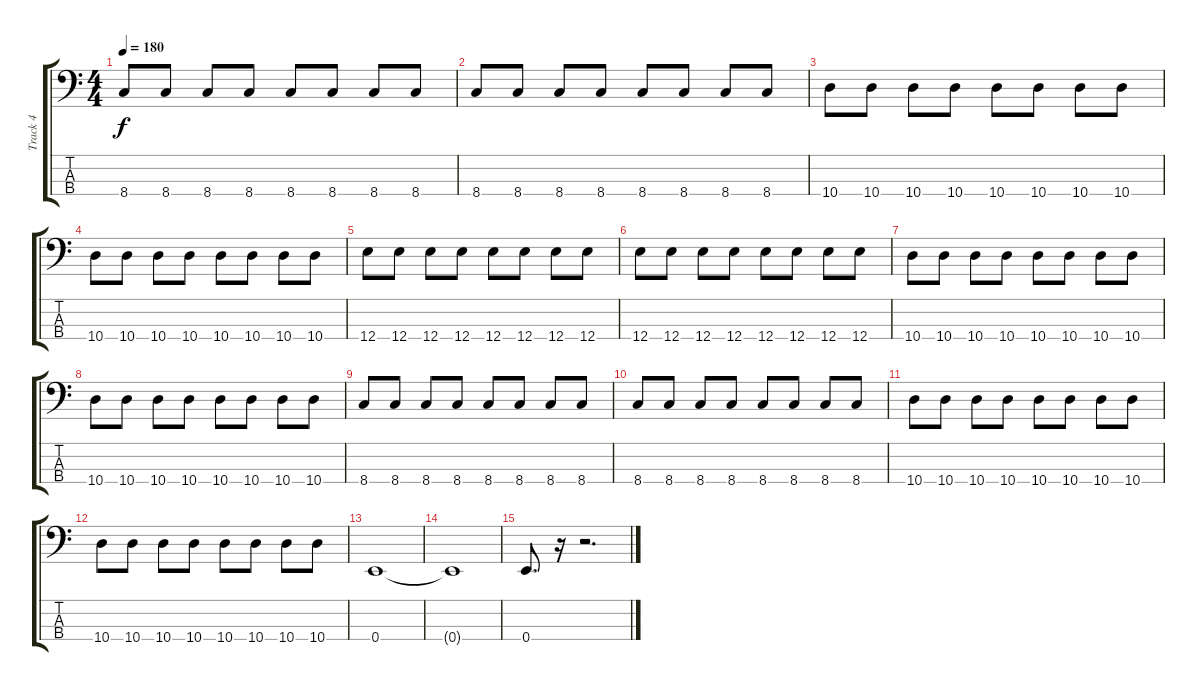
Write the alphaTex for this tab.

\track ("Track 4" "Track 4") {instrument electricbassfinger}
\staff {score tabs}
\tuning (G2 D2 A1 E1) {hide}
\ts (4 4)
\tempo 180
\clef f4
\ks c
8.4.8{dy f} 8.4.8 8.4.8 8.4.8 8.4.8 8.4.8 8.4.8 8.4.8 |
8.4.8 8.4.8 8.4.8 8.4.8 8.4.8 8.4.8 8.4.8 8.4.8 |
10.4.8 10.4.8 10.4.8 10.4.8 10.4.8 10.4.8 10.4.8 10.4.8 |
10.4.8 10.4.8 10.4.8 10.4.8 10.4.8 10.4.8 10.4.8 10.4.8 |
12.4.8 12.4.8 12.4.8 12.4.8 12.4.8 12.4.8 12.4.8 12.4.8 |
12.4.8 12.4.8 12.4.8 12.4.8 12.4.8 12.4.8 12.4.8 12.4.8 |
10.4.8 10.4.8 10.4.8 10.4.8 10.4.8 10.4.8 10.4.8 10.4.8 |
10.4.8 10.4.8 10.4.8 10.4.8 10.4.8 10.4.8 10.4.8 10.4.8 |
8.4.8 8.4.8 8.4.8 8.4.8 8.4.8 8.4.8 8.4.8 8.4.8 |
8.4.8 8.4.8 8.4.8 8.4.8 8.4.8 8.4.8 8.4.8 8.4.8 |
10.4.8 10.4.8 10.4.8 10.4.8 10.4.8 10.4.8 10.4.8 10.4.8 |
10.4.8 10.4.8 10.4.8 10.4.8 10.4.8 10.4.8 10.4.8 10.4.8 |
0.4.1 |
0.4{t}.1 |
0.4.8{d} r.16 r.2{d}
